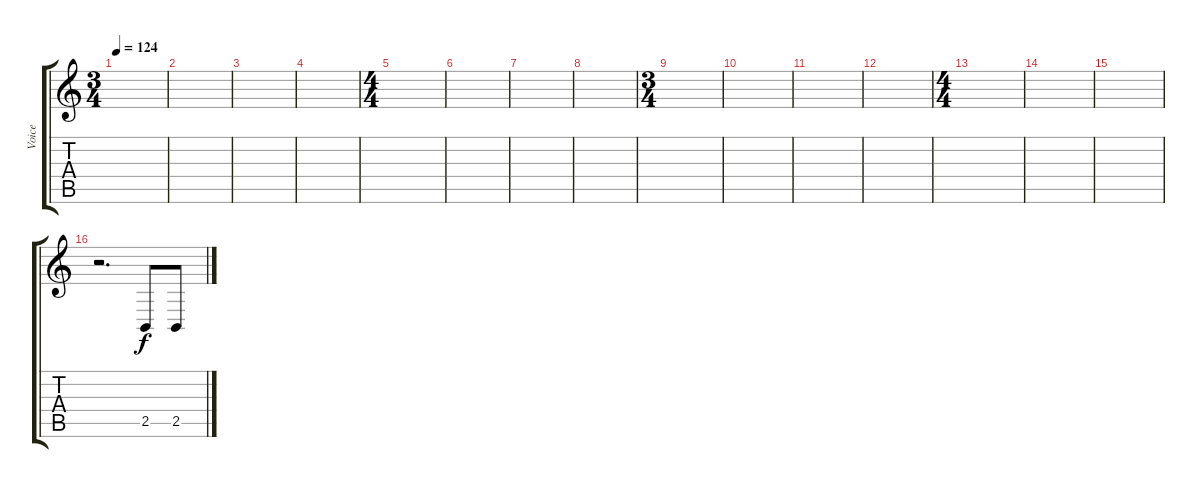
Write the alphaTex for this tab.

\track ("Voice" "Voice") {instrument cello}
\staff {score tabs}
\tuning (E4 B3 G3 D3 A2 E2) {hide}
\ts (3 4)
\tempo 124
\clef g2
\ks c
|
|
|
|
\ts (4 4)
|
|
|
|
\ts (3 4)
|
|
|
|
\ts (4 4)
|
|
|
r.2{d} 2.5.8 2.5.8
